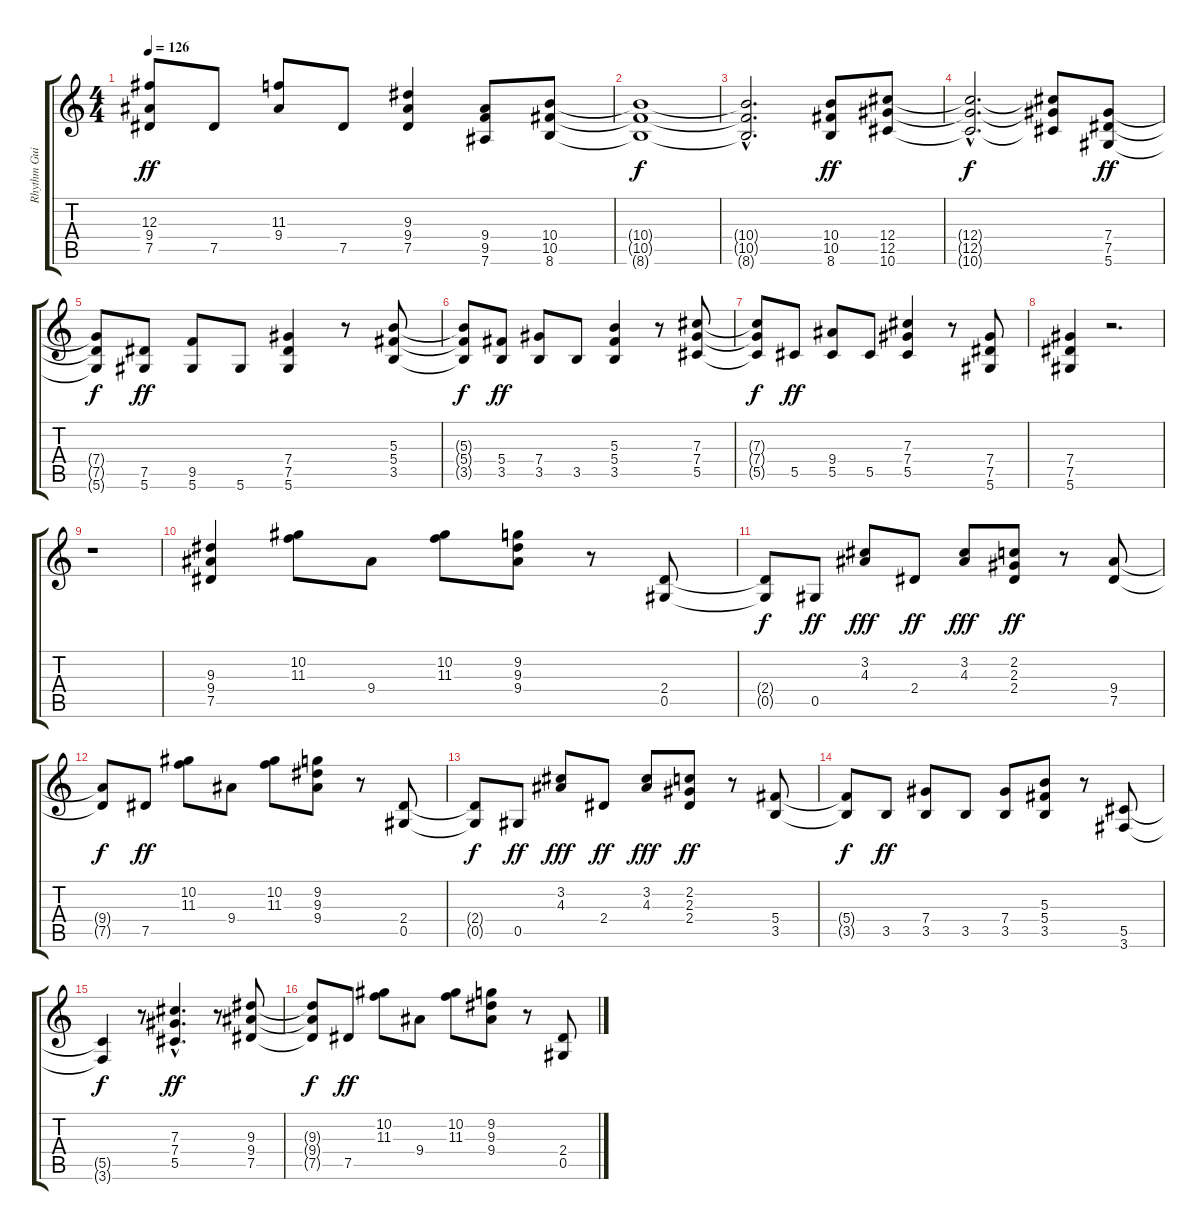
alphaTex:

\track ("Rhythm Guitar II" "Rhythm Gui") {instrument overdrivenguitar}
\staff {score tabs}
\tuning (Eb4 Bb3 Gb3 Db3 Ab2 Eb2) {hide}
\ts (4 4)
\tempo 126
\clef g2
\ks c
(12.3 9.4 7.5{t}).8{dy ff} 7.5.8 (11.3 9.4).8 7.5.8 (9.3 9.4 7.5).4 (9.4 9.5 7.6).8 (10.4 10.5 8.6).8 |
(10.4{t} 10.5{t} 8.6{t}).1{dy f} |
(10.4{hac t} 10.5{hac t} 8.6{hac t}).2{d} (10.4 10.5 8.6).8{dy ff} (12.4 12.5 10.6).8 |
(12.4{hac t} 12.5{hac t} 10.6{hac t}).2{d dy f} (12.4{t} 12.5{t} 10.6{t}).8 (7.4 7.5 5.6).8{dy ff} |
(7.4{t} 7.5{t} 5.6{t}).8{dy f} (7.5 5.6).8{dy ff} (9.5 5.6).8 5.6.8 (7.4 7.5 5.6).4 r.8 (5.3 5.4 3.5).8 |
(5.3{t} 5.4{t} 3.5{t}).8{dy f} (5.4 3.5).8{dy ff} (7.4 3.5).8 3.5.8 (5.3 5.4 3.5).4 r.8 (7.3 7.4 5.5).8 |
(7.3{t} 7.4{t} 5.5{t}).8{dy f} 5.5.8{dy ff} (9.4 5.5).8 5.5.8 (7.3 7.4 5.5).4 r.8 (7.4 7.5 5.6).8 |
(7.4 7.5 5.6).4 r.2{d} |
r.1 |
(9.3 9.4 7.5).4 (10.2 11.3).8 9.4.8 (10.2 11.3).8 (9.2 9.3 9.4).8 r.8 (2.4 0.5).8 |
(2.4{t} 0.5{t}).8{dy f} 0.5.8{dy ff} (3.2 4.3).8{dy fff} 2.4.8{dy ff} (3.2 4.3).8{dy fff} (2.2 2.3 2.4).8{dy ff} r.8 (9.4 7.5).8 |
(9.4{t} 7.5{t}).8{dy f} 7.5.8{dy ff} (10.2 11.3).8 9.4.8 (10.2 11.3).8 (9.2 9.3 9.4).8 r.8 (2.4 0.5).8 |
(2.4{t} 0.5{t}).8{dy f} 0.5.8{dy ff} (3.2 4.3).8{dy fff} 2.4.8{dy ff} (3.2 4.3).8{dy fff} (2.2 2.3 2.4).8{dy ff} r.8 (5.4 3.5).8 |
(5.4{t} 3.5{t}).8{dy f} 3.5.8{dy ff} (7.4 3.5).8 3.5.8 (7.4 3.5).8 (5.3 5.4 3.5).8 r.8 (5.5 3.6).8 |
(5.5{t} 3.6{t}).4{dy f} r.8 (7.3{hac} 7.4{hac} 5.5{hac}).4{d dy ff} r.8 (9.3 9.4 7.5).8 |
(9.3{t} 9.4{t} 7.5{t}).8{dy f} 7.5.8{dy ff} (10.2 11.3).8 9.4.8 (10.2 11.3).8 (9.2 9.3 9.4).8 r.8 (2.4 0.5).8
